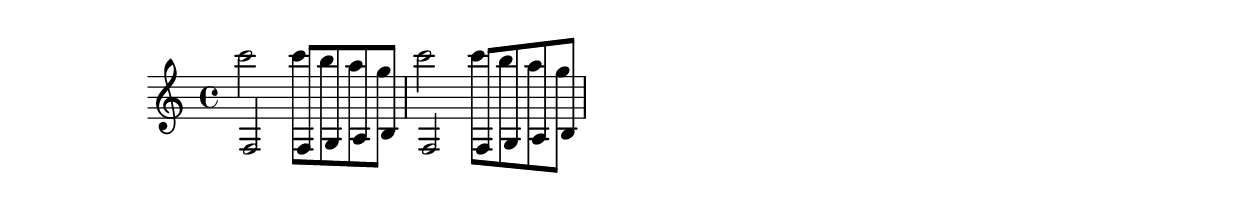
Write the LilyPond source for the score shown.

%% http://lsr.di.unimi.it/LSR/Item?id=141
%% see also http://lilypond.org/doc/v2.18/Documentation/internals/stem_002dinterface

\score { 
  \context Voice \relative c {
    \context Staff <<
      \new Voice { 
        f2 f8 g a b 
        \override Stem.no-stem-extend = ##t
        f2 f8 g a b
      }
      \new Voice { 
        c''2 c8 b a g
        \override Stem.no-stem-extend = ##t
        c2 c8 b a g
      }
    >>
  }
}
